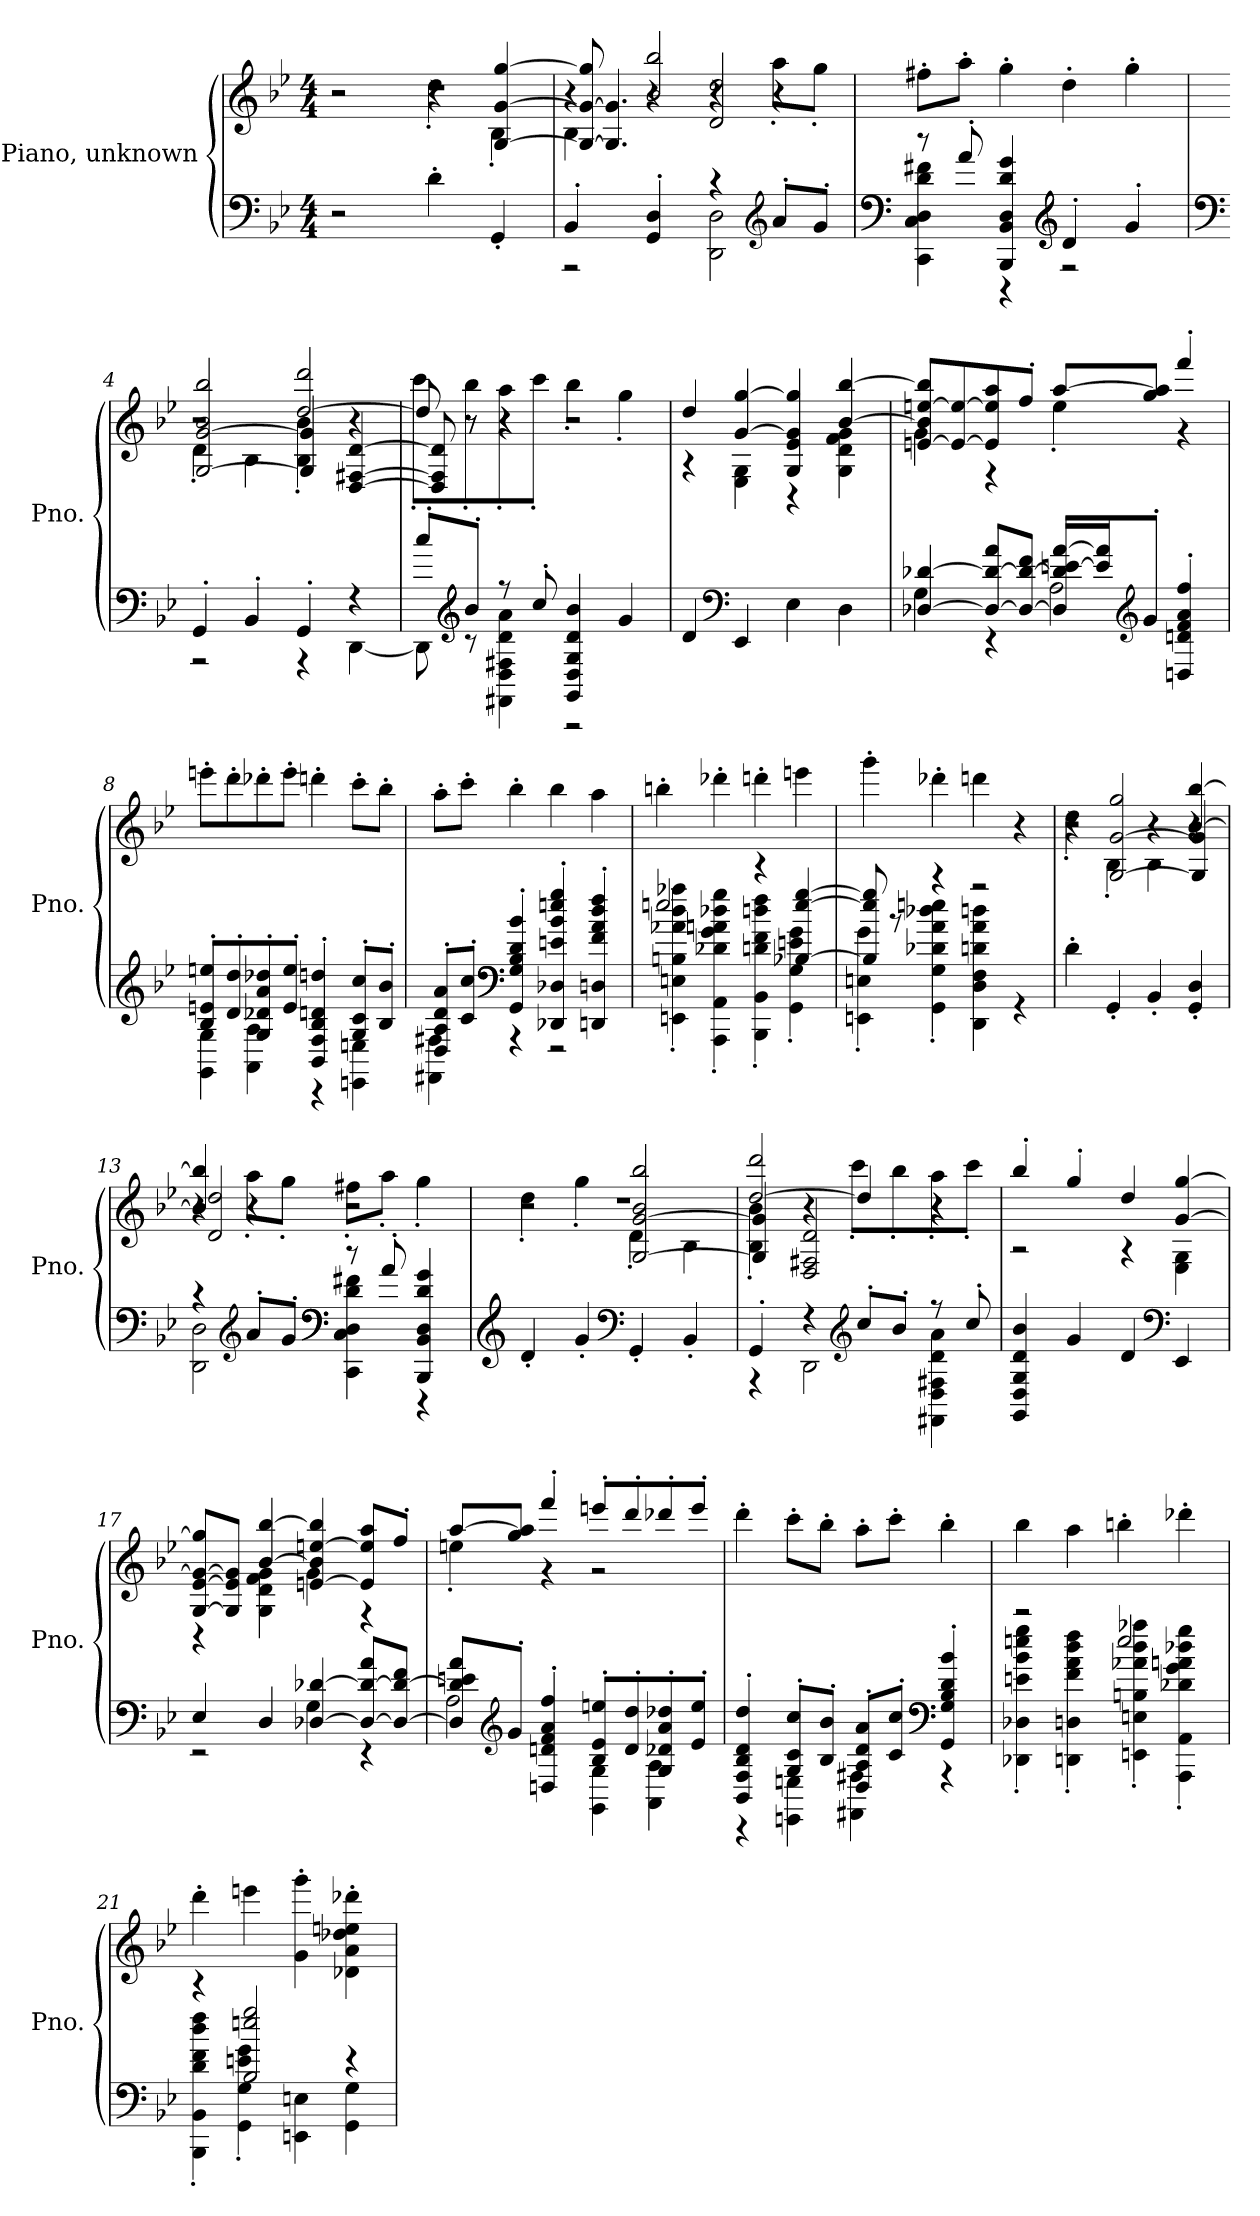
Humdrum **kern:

**kern	**kern
*part1	*part1
*staff2	*staff1
*I"Piano, unknown	*
*I'Pno.	*
*clefF4	*clefG2
*k[b-e-]	*k[b-e-]
*M4/4	*M4/4
*MM120	*MM120
=1	=1
*	*^
*	*	*^
2r	1r	2r	2r
4d'\	.	4dd'\	4r
4GG'/	.	4B-'\	[4G/ [4g/ [4gg/
=2	=2	=2	=2
*^	*	*	*
4BB-'/	2r	4r	4B-\	8G/_ 8g/_ 8gg/]
.	.	.	.	4.G/] 4.g/]
4GG/' 4D/'	.	2b-/ 2bb-/	4r	.
4r	2DD\ 2D\	.	4r	2d/ 2dd/
*clefG2	*	*	*	*
8a'/L	.	4r	8aa'\L	.
8g'/J	.	.	8gg'\J	.
*	*	*v	*v	*v
=3	=3	=3
*clefF4	*	*
8r	4CC\ 4C\ 4D\ 4d\ 4f#X\	8ff#X'\L
8a'/	.	8aa'\J
4BBB-/ 4BB-/ 4D/ 4d/ 4g/	4r	4gg'\
*clefG2	*	*
4d'/	2r	4dd'\
4g'/	.	4gg'\
=4	=4	=4
*clefF4	*	*
*	*	*^
*	*	*	*^
4GG'/	2r	2r	4d'\	[2G/ [2g/ 2b-/ 2bb-/
4BB-'/	.	.	4B-\	.
4GG'/	4r	[2dd/ 2ddd/	4B-\' 4b-\'	4G/] 4g/]
4r	[4DD\	.	4r	[4D/ [4F#X/ [4d/
!!LO:LB:g=z	!!	!!
=5	=5	=5	=5	=5
8cc'/L	8DD\]	8dd/]	8ccc'\L	8D/] 8F#/] 8d/]
*clefG2	*	*	*	*
8b-'/J	8r	8r	8bb-'\	8r
8r	4FF#X\ 4D\ 4F#X\ 4d\ 4a\	4r	8aa'\	4r
8cc'/	.	.	8ccc'\J	.
4GG/ 4D/ 4G/ 4d/ 4b-/	2r	2r	4bb-'\	2r
4g/	.	.	4gg'\	.
*v	*v	*	*	*
*	*	*v	*v
=6	=6	=6
4d/	4dd/	4r
*clefF4	*	*
4EE-/	[4g/ [4gg/	4E-\ 4G\
4E-\	4G/ 4e-/ 4g/] 4gg/]	4r
4D\	[4b-/ [4bb-/	4G\ 4d\ 4f\ 4g\
=7	=7	=7
*^	*	*
[4D-X/ [4d-X/	4G\	[8en/ 8b-/] [8een/ 8bb-/]L	4g\
.	.	8e/_ 8ee/_	.
8D-/_ 8d-/_ 8a/L	4r	8e/] 8ee/] 8aa/	4r
8D-/_ 8d-/_ 8f/J	.	8ff'/J	.
16D-/] 16d-/] [16en/ [16a/LL	2A\	[8aa/L	4ee'\
16e/] 16a/]J	.	.	.
*clefG2	*	*	*
8g'/J	.	8gg/ 8aa/]J	.
4Dn/' 4dn/' 4f/' 4a/' 4ff/'	.	4fff'/	4r
*	*	*v	*v
!!LO:LB:g=z
=8	=8	=8
8B-/' 8en/' 8een/'L	4GG\ 4G\	8eeen'\L
8d/' 8dd/'	.	8ddd'\
8G/' 8d-X/' 8a/' 8dd-X/'	4AA\ 4A\	8ddd-X'\
8e/' 8ee/'J	.	8eee'\J
4BB-/' 4F/' 4B-/' 4dn/' 4ddn/'	4r	4dddn'\
8G/' 8c/' 8cc/'L	4EEn\ 4En\	8ccc'\L
8B-/' 8b-/'J	.	8bb-'\J
=9	=9	=9
8D/' 8A/' 8d/' 8a/'L	4FF#X\ 4F#X\	8aa'\L
8c/' 8cc/'J	.	8ccc'\J
*clefF4	*	*
4GG/' 4G/' 4B-/' 4d/' 4b-/'	4r	4bb-'\
4DD-X/' 4D-X/' 4en/' 4b-/' 4een/' 4gg/'	2r	4bb-\
4DDn/' 4Dn/' 4f/' 4a/' 4dd/' 4ff/'	.	4aa\
=10	=10	=10
2een/	4EEn\' 4En\' 4Bn\' 4a-X\' 4dd\' 4aa-X\'	4bbn'\
.	4AAA\' 4AA\' 4d-X\' 4g\' 4an\' 4dd-X\' 4gg\'	4ddd-X'\
4r	4BBB-\' 4BB-\' 4dn\' 4f\' 4ddn\' 4ff\'	4dddn'\
[4B-X/ [4ee/ [4gg/	4GG\' 4G\' 4en\' 4g\'	4eeen\
=11	=11	=11
8B-/] 8ee/] 8gg/]	4EEn\' 4En\' 4g\'	4ggg'\
8r	.	.
4r	4GG\' 4G\' 4d-X\' 4a\' 4dd-X\' 4een\'	4ddd-X'\
2r	4DD\ 4D\ 4F\ 4dn\ 4a\ 4ddn\	4dddn\
.	4r	4r
*v	*v	*
!!LO:LB:g=z
=12	=12
*	*^
*	*	*^
4d'\	2r	4dd'\	4r
4GG'/	.	4B-'\	[2G/ [2g/ 2gg/
4BB-'/	4r	4B-\	.
4GG/' 4D/'	[4b-/ [4bb-/	4r	4G/] 4g/]
=13	=13	=13	=13
*^	*	*	*
4r	2DD\ 2D\	4b-/] 4bb-/]	4r	2d/ 2dd/
*clefG2	*	*	*	*
8a'/L	.	4r	8aa'\L	.
8g'/J	.	.	8gg'\J	.
*clefF4	*	*	*	*
8r	4CC\ 4C\ 4D\ 4d\ 4f#X\	2r	8ff#X'\L	2r
8a'/	.	.	8aa'\J	.
4BBB-/ 4BB-/ 4D/ 4d/ 4g/	4r	.	4gg'\	.
*v	*v	*	*	*
=14	=14	=14	=14
*clefG2	*	*	*
4d'/	1r	4dd'\	2r
4g'/	.	4gg'\	.
*clefF4	*	*	*
4GG'/	.	4d'\	[2G/ [2g/ 2b-/ 2bb-/
4BB-'/	.	4B-\	.
=15	=15	=15	=15
*^	*	*	*
4GG'/	4r	[2dd/ 2ddd/	4B-\' 4b-\'	4G/] 4g/]
4r	2DD\	.	4r	2D/ 2F#X/ 2d/
*clefG2	*	*	*	*
8cc'/L	.	4dd/]	8ccc'\L	.
8b-'/J	.	.	8bb-'\	.
8r	4FF#X\ 4D\ 4F#X\ 4d\ 4a\	4r	8aa'\	4r
8cc'/	.	.	8ccc'\J	.
*v	*v	*	*	*
*	*	*v	*v
!!LO:LB:g=z
=16	=16	=16
4GG/ 4D/ 4G/ 4d/ 4b-/	4bb-'/	2r
4g/	4gg'/	.
4d/	4dd/	4r
*clefF4	*	*
4EE-/	[4g/ [4gg/	4E-\ 4G\
=17	=17	=17
*^	*	*
4E-/	2r	[8G/ [8e-/ 8g/_ 8gg/]L	4r
.	.	8G/] 8e-/] 8g/]J	.
4D/	.	[4b-/ [4bb-/	4G\ 4d\ 4f\ 4g\
[4D-X/ [4d-X/	4G\	[4en/ 4b-/] [4een/ 4bb-/]	4g\
8D-/_ 8d-/_ 8a/L	4r	8e/] 8ee/] 8aa/L	4r
8D-/_ 8d-/_ 8f/J	.	8ff'/J	.
=18	=18	=18	=18
8D-/] 8d-/] 8en/ 8a/L	2A\	[8aa/L	4een'\
*clefG2	*	*	*
8g'/J	.	8gg/ 8aa/]J	.
4Dn/' 4dn/' 4f/' 4a/' 4ff/'	.	4fff'/	4r
8B-/' 8e/' 8een/'L	4GG\ 4G\	8eeen'/L	2r
8d/' 8dd/'	.	8ddd'/	.
8G/' 8d-X/' 8a/' 8dd-X/'	4AA\ 4A\	8ddd-X'/	.
8e/' 8ee/'J	.	8eee'/J	.
*	*	*v	*v
=19	=19	=19
4BB-/' 4F/' 4B-/' 4d/' 4dd/'	4r	4ddd'\
8G/' 8c/' 8cc/'L	4EEn\ 4En\	8ccc'\L
8B-/' 8b-/'J	.	8bb-'\J
8D/' 8A/' 8d/' 8a/'L	4FF#X\ 4F#X\	8aa'\L
8c/' 8cc/'J	.	8ccc'\J
*clefF4	*	*
4GG/' 4G/' 4B-/' 4d/' 4b-/'	4r	4bb-'\
!!LO:LB:g=z
=20	=20	=20
2r	4DD-X\' 4D-X\' 4en\' 4b-\' 4een\' 4gg\'	4bb-\
.	4DDn\' 4Dn\' 4f\' 4a\' 4dd\' 4ff\'	4aa\
2ee/	4EEn\' 4En\' 4Bn\' 4a-X\' 4dd\' 4aa-X\'	4bbn'\
.	4AAA\' 4AA\' 4d-X\' 4g\' 4an\' 4dd-X\' 4gg\'	4ddd-X'\
=21	=21	=21
4r	4BBB-\' 4BB-\' 4d\' 4f\' 4dd\' 4ff\'	4ddd'\
2B-/ 2een/ 2gg/	4GG\' 4G\' 4en\' 4g\'	4eeen\
.	4EEn\ 4En\	4g\' 4ggg\'
4r	4GG\ 4G\	4d-X\' 4a\' 4dd-X\' 4een\' 4ddd-X\'
*v	*v	*
=	=
*-	*-
